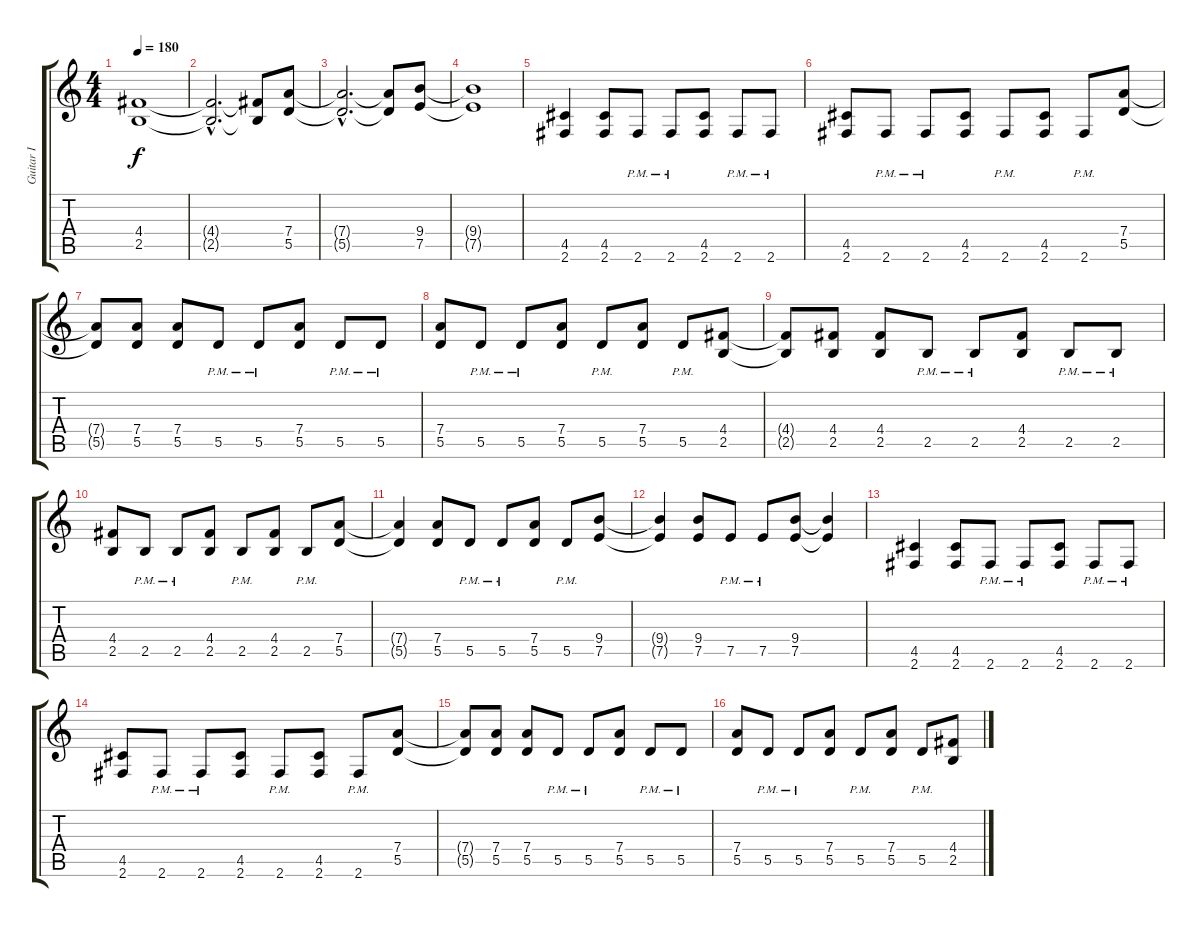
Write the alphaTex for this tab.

\track ("Guitar I" "Guitar I") {instrument distortionguitar}
\staff {score tabs}
\tuning (E4 B3 G3 D3 A2 E2) {hide}
\ts (4 4)
\tempo 180
\clef g2
\ks c
(4.4{t} 2.5{t}).1{dy f} |
(4.4{hac t} 2.5{hac t}).2{d} (4.4{t} 2.5{t}).8 (7.4 5.5).8 |
(7.4{hac t} 5.5{hac t}).2{d} (7.4{t} 5.5{t}).8 (9.4 7.5).8 |
(9.4{t} 7.5{t}).1 |
(4.5 2.6).4 (4.5 2.6).8 2.6{pm}.8 2.6{pm}.8 (4.5 2.6).8 2.6{pm}.8 2.6{pm}.8 |
(4.5 2.6).8 2.6{pm}.8 2.6{pm}.8 (4.5 2.6).8 2.6{pm}.8 (4.5 2.6).8 2.6{pm}.8 (7.4 5.5).8 |
(7.4{t} 5.5{t}).8 (7.4 5.5).8 (7.4 5.5).8 5.5{pm}.8 5.5{pm}.8 (7.4 5.5).8 5.5{pm}.8 5.5{pm}.8 |
(7.4 5.5).8 5.5{pm}.8 5.5{pm}.8 (7.4 5.5).8 5.5{pm}.8 (7.4 5.5).8 5.5{pm}.8 (4.4 2.5).8 |
(4.4{t} 2.5{t}).8 (4.4 2.5).8 (4.4 2.5).8 2.5{pm}.8 2.5{pm}.8 (4.4 2.5).8 2.5{pm}.8 2.5{pm}.8 |
(4.4 2.5).8 2.5{pm}.8 2.5{pm}.8 (4.4 2.5).8 2.5{pm}.8 (4.4 2.5).8 2.5{pm}.8 (7.4 5.5).8 |
(7.4{t} 5.5{t}).4 (7.4 5.5).8 5.5{pm}.8 5.5{pm}.8 (7.4 5.5).8 5.5{pm}.8 (9.4 7.5).8 |
(9.4{t} 7.5{t}).4 (9.4 7.5).8 7.5{pm}.8 7.5{pm}.8 (9.4 7.5).8 (9.4{t} 7.5{t}).4 |
(4.5 2.6).4 (4.5 2.6).8 2.6{pm}.8 2.6{pm}.8 (4.5 2.6).8 2.6{pm}.8 2.6{pm}.8 |
(4.5 2.6).8 2.6{pm}.8 2.6{pm}.8 (4.5 2.6).8 2.6{pm}.8 (4.5 2.6).8 2.6{pm}.8 (7.4 5.5).8 |
(7.4{t} 5.5{t}).8 (7.4 5.5).8 (7.4 5.5).8 5.5{pm}.8 5.5{pm}.8 (7.4 5.5).8 5.5{pm}.8 5.5{pm}.8 |
(7.4 5.5).8 5.5{pm}.8 5.5{pm}.8 (7.4 5.5).8 5.5{pm}.8 (7.4 5.5).8 5.5{pm}.8 (4.4 2.5).8
